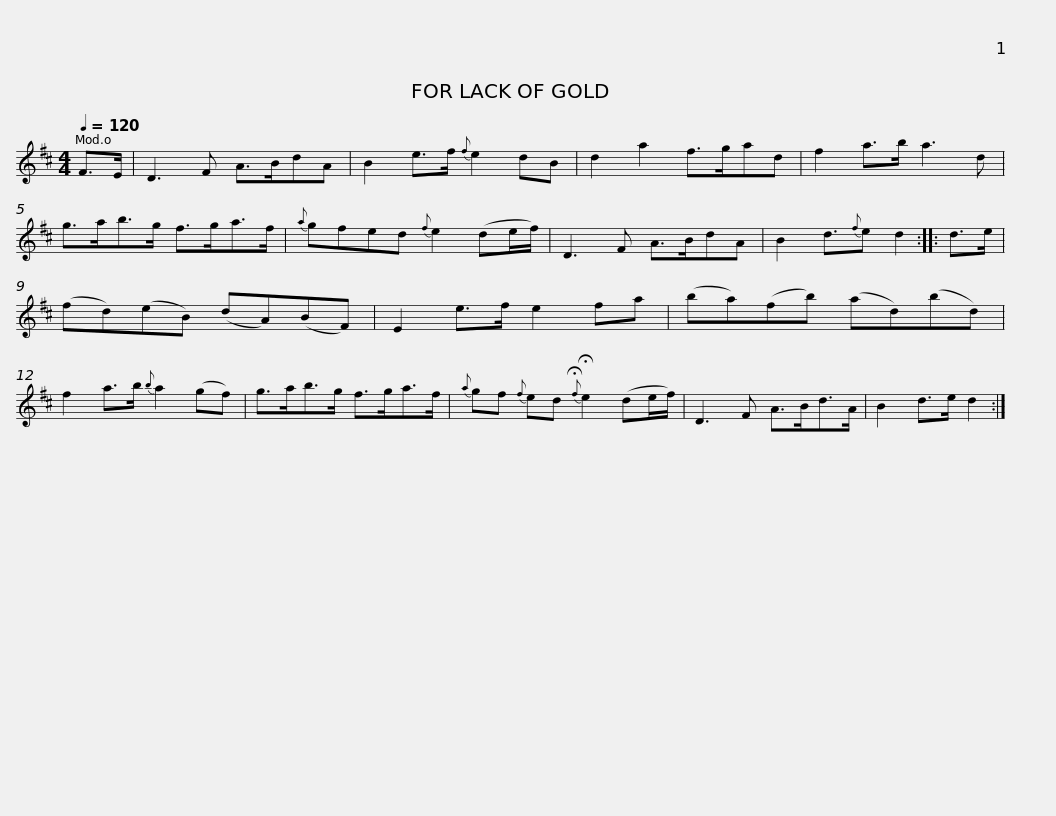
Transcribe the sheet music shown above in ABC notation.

X:1
L:1/8
Q:1/4=120
M:4/4
I:linebreak $
K:D
V:1 treble
V:1
 F>E | D3 F A>BdA | B2 e>f{f} e2 dB | d2 a2 f>gad | f2 a>b a3 d | %5
 g>ab>g f>ga>f |${a} gfed{f} e2 (de/f/) | D3 F A>BdA | B2 d3/2{f}e d2 :: d>e | %10
 (fd)(eB) (dA)(BF) | E2 e>f e2 fa |$ (ba)(fb) (ad)(bd) | f2 a>b{b} a2 (gf) | g>ab>g f>ga>f | %15
{a} gf{f} ed{!fermata!f} !fermata!e2 (de/f/) |$ D3 F A>Bd>A | B2 d>e d2 :| %18
